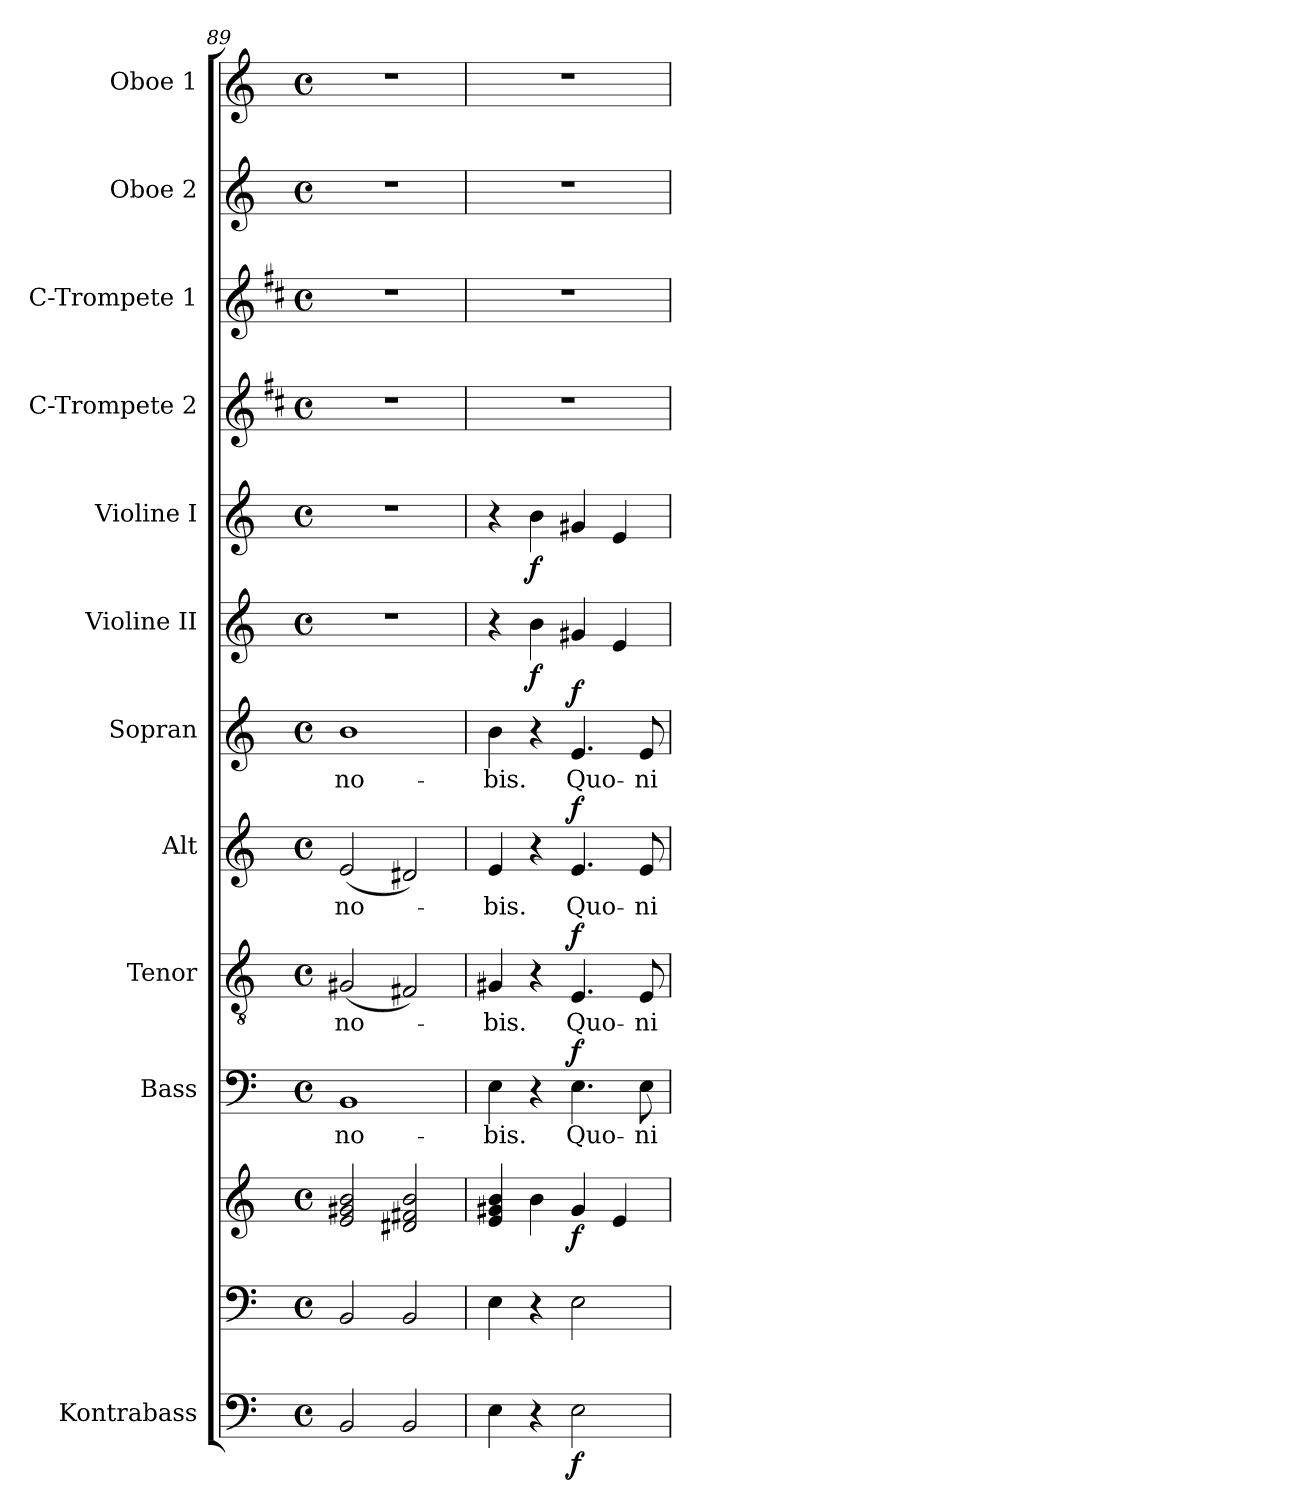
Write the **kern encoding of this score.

**kern	**dynam	**kern	**kern	**dynam	**kern	**text	**dynam	**kern	**text	**dynam	**kern	**text	**dynam	**kern	**text	**dynam	**kern	**dynam	**kern	**dynam	**kern	**kern	**kern	**kern
*part12	*part12	*part11	*part11	*part11	*part10	*part10	*part10	*part9	*part9	*part9	*part8	*part8	*part8	*part7	*part7	*part7	*part6	*part6	*part5	*part5	*part4	*part3	*part2	*part1
*staff13	*staff13	*staff12	*staff11	*staff11/12	*staff10	*staff10	*staff10	*staff9	*staff9	*staff9	*staff8	*staff8	*staff8	*staff7	*staff7	*staff7	*staff6	*staff6	*staff5	*staff5	*staff4	*staff3	*staff2	*staff1
*I"Kontrabass	*	*	*	*	*I"Bass	*	*	*I"Tenor	*	*	*I"Alt	*	*	*I"Sopran	*	*	*I"Violine II	*	*I"Violine I	*	*I"C-Trompete 2	*I"C-Trompete 1	*I"Oboe 2	*I"Oboe 1
*I'Kb.	*	*	*	*	*I'B.	*	*	*I'T.	*	*	*I'A.	*	*	*I'S.	*	*	*I'Vl. II	*	*I'Vl. I	*	*I'C Trp. 2	*I'C Trp. 1	*I'Ob. 2	*I'Ob. 1
*clefF4	*	*clefF4	*clefG2	*	*clefF4	*	*	*clefGv2	*	*	*clefG2	*	*	*clefG2	*	*	*clefG2	*	*clefG2	*	*clefG2	*clefG2	*clefG2	*clefG2
*ITrd7c12	*	*	*	*	*	*	*	*	*	*	*	*	*	*	*	*	*	*	*	*	*ITrd1c2	*ITrd1c2	*	*
*k[]	*	*k[]	*k[]	*	*k[]	*	*	*k[]	*	*	*k[]	*	*	*k[]	*	*	*k[]	*	*k[]	*	*k[]	*k[]	*k[]	*k[]
*C:	*	*C:	*C:	*	*C:	*	*	*C:	*	*	*C:	*	*	*C:	*	*	*C:	*	*C:	*	*C:	*C:	*C:	*C:
*M4/4	*	*M4/4	*M4/4	*	*M4/4	*	*	*M4/4	*	*	*M4/4	*	*	*M4/4	*	*	*M4/4	*	*M4/4	*	*M4/4	*M4/4	*M4/4	*M4/4
*met(c)	*	*met(c)	*met(c)	*	*met(c)	*	*	*met(c)	*	*	*met(c)	*	*	*met(c)	*	*	*met(c)	*	*met(c)	*	*met(c)	*met(c)	*met(c)	*met(c)
=89	=89	=89	=89	=89	=89	=89	=89	=89	=89	=89	=89	=89	=89	=89	=89	=89	=89	=89	=89	=89	=89	=89	=89	=89
!	!	!	!	!	!	!LO:LY:b	!	!	!LO:LY:b	!	!	!LO:LY:b	!	!	!LO:LY:b	!	!	!	!	!	!	!	!	!
2BBB/	.	2BB/	2e/ 2g#X/ 2b/	.	1BB	no-	.	(<2G#X/	no-	.	(<2e/	no-	.	1b	no-	.	1r	.	1r	.	1r	1r	1r	1r
2BBB/	.	2BB/	2d#X/ 2f#X/ 2b/	.	.	.	.	2F#X/)	.	.	2d#X/)	.	.	.	.	.	.	.	.	.	.	.	.	.
=90	=90	=90	=90	=90	=90	=90	=90	=90	=90	=90	=90	=90	=90	=90	=90	=90	=90	=90	=90	=90	=90	=90	=90	=90
!	!	!	!	!	!	!LO:LY:b	!	!	!LO:LY:b	!	!	!LO:LY:b	!	!	!LO:LY:b	!	!	!	!	!	!	!	!	!
4EE\	.	4E\	4e/ 4g#X/ 4b/	.	4E\	-bis.	.	4G#X/	-bis.	.	4e/	-bis.	.	4b\	-bis.	.	4r	.	4r	.	1r	1r	1r	1r
!	!	!	!	!	!	!	!	!	!	!	!	!	!	!	!	!	!	!LO:DY:b	!	!LO:DY:b	!	!	!	!
4r	.	4r	4b\	.	4r	.	.	4r	.	.	4r	.	.	4r	.	.	4b\	f	4b\	f	.	.	.	.
!	!LO:DY:b	!	!	!LO:DY:b	!	!LO:LY:b	!LO:DY:a	!	!LO:LY:b	!LO:DY:a	!	!LO:LY:b	!LO:DY:a	!	!LO:LY:b	!LO:DY:a	!	!	!	!	!	!	!	!
2EE\	f	2E\	4g#/	f	4.E\	Quo-	f	4.E/	Quo-	f	4.e/	Quo-	f	4.e/	Quo-	f	4g#X/	.	4g#X/	.	.	.	.	.
.	.	.	4e/	.	.	.	.	.	.	.	.	.	.	.	.	.	4e/	.	4e/	.	.	.	.	.
!	!	!	!	!	!	!LO:LY:b	!	!	!LO:LY:b	!	!	!LO:LY:b	!	!	!LO:LY:b	!	!	!	!	!	!	!	!	!
.	.	.	.	.	8E\	-ni-	.	8E/	-ni-	.	8e/	-ni-	.	8e/	-ni-	.	.	.	.	.	.	.	.	.
=	=	=	=	=	=	=	=	=	=	=	=	=	=	=	=	=	=	=	=	=	=	=	=	=
*-	*-	*-	*-	*-	*-	*-	*-	*-	*-	*-	*-	*-	*-	*-	*-	*-	*-	*-	*-	*-	*-	*-	*-	*-
